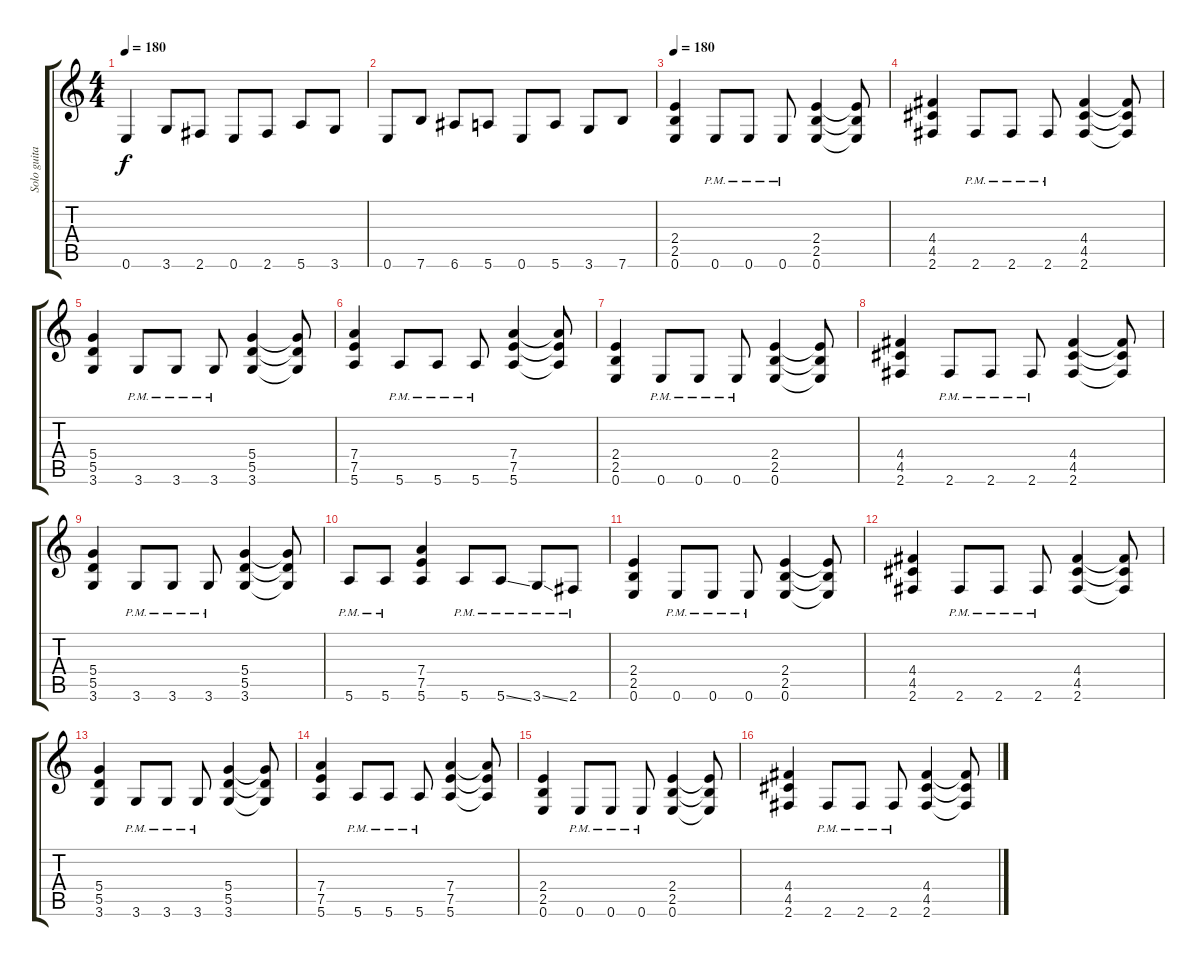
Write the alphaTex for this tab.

\track ("Solo guitar" "Solo guita") {instrument overdrivenguitar}
\staff {score tabs}
\tuning (E4 B3 G3 D3 A2 E2) {hide}
\ts (4 4)
\tempo 180
\clef g2
\ks c
0.6.4{dy f} 3.6.8 2.6.8 0.6.8 2.6.8 5.6.8 3.6.8 |
0.6.8 7.6.8 6.6.8 5.6.8 0.6.8 5.6.8 3.6.8 7.6.8 |
\tempo 180
(2.4 2.5 0.6).4 0.6{pm}.8 0.6{pm}.8 0.6{pm}.8 (2.4 2.5 0.6).4 (2.4{t} 2.5{t} 0.6{t}).8 |
(4.4 4.5 2.6).4 2.6{pm}.8 2.6{pm}.8 2.6{pm}.8 (4.4 4.5 2.6).4 (4.4{t} 4.5{t} 2.6{t}).8 |
(5.4 5.5 3.6).4 3.6{pm}.8 3.6{pm}.8 3.6{pm}.8 (5.4 5.5 3.6).4 (5.4{t} 5.5{t} 3.6{t}).8 |
(7.4 7.5 5.6).4 5.6{pm}.8 5.6{pm}.8 5.6{pm}.8 (7.4 7.5 5.6).4 (7.4{t} 7.5{t} 5.6{t}).8 |
(2.4 2.5 0.6).4 0.6{pm}.8 0.6{pm}.8 0.6{pm}.8 (2.4 2.5 0.6).4 (2.4{t} 2.5{t} 0.6{t}).8 |
(4.4 4.5 2.6).4 2.6{pm}.8 2.6{pm}.8 2.6{pm}.8 (4.4 4.5 2.6).4 (4.4{t} 4.5{t} 2.6{t}).8 |
(5.4 5.5 3.6).4 3.6{pm}.8 3.6{pm}.8 3.6{pm}.8 (5.4 5.5 3.6).4 (5.4{t} 5.5{t} 3.6{t}).8 |
5.6{pm}.8 5.6{pm}.8 (7.4 7.5 5.6).4 5.6{pm}.8 5.6{ss pm}.8 3.6{ss pm}.8 2.6{pm}.8 |
(2.4 2.5 0.6).4 0.6{pm}.8 0.6{pm}.8 0.6{pm}.8 (2.4 2.5 0.6).4 (2.4{t} 2.5{t} 0.6{t}).8 |
(4.4 4.5 2.6).4 2.6{pm}.8 2.6{pm}.8 2.6{pm}.8 (4.4 4.5 2.6).4 (4.4{t} 4.5{t} 2.6{t}).8 |
(5.4 5.5 3.6).4 3.6{pm}.8 3.6{pm}.8 3.6{pm}.8 (5.4 5.5 3.6).4 (5.4{t} 5.5{t} 3.6{t}).8 |
(7.4 7.5 5.6).4 5.6{pm}.8 5.6{pm}.8 5.6{pm}.8 (7.4 7.5 5.6).4 (7.4{t} 7.5{t} 5.6{t}).8 |
(2.4 2.5 0.6).4 0.6{pm}.8 0.6{pm}.8 0.6{pm}.8 (2.4 2.5 0.6).4 (2.4{t} 2.5{t} 0.6{t}).8 |
(4.4 4.5 2.6).4 2.6{pm}.8 2.6{pm}.8 2.6{pm}.8 (4.4 4.5 2.6).4 (4.4{t} 4.5{t} 2.6{t}).8
